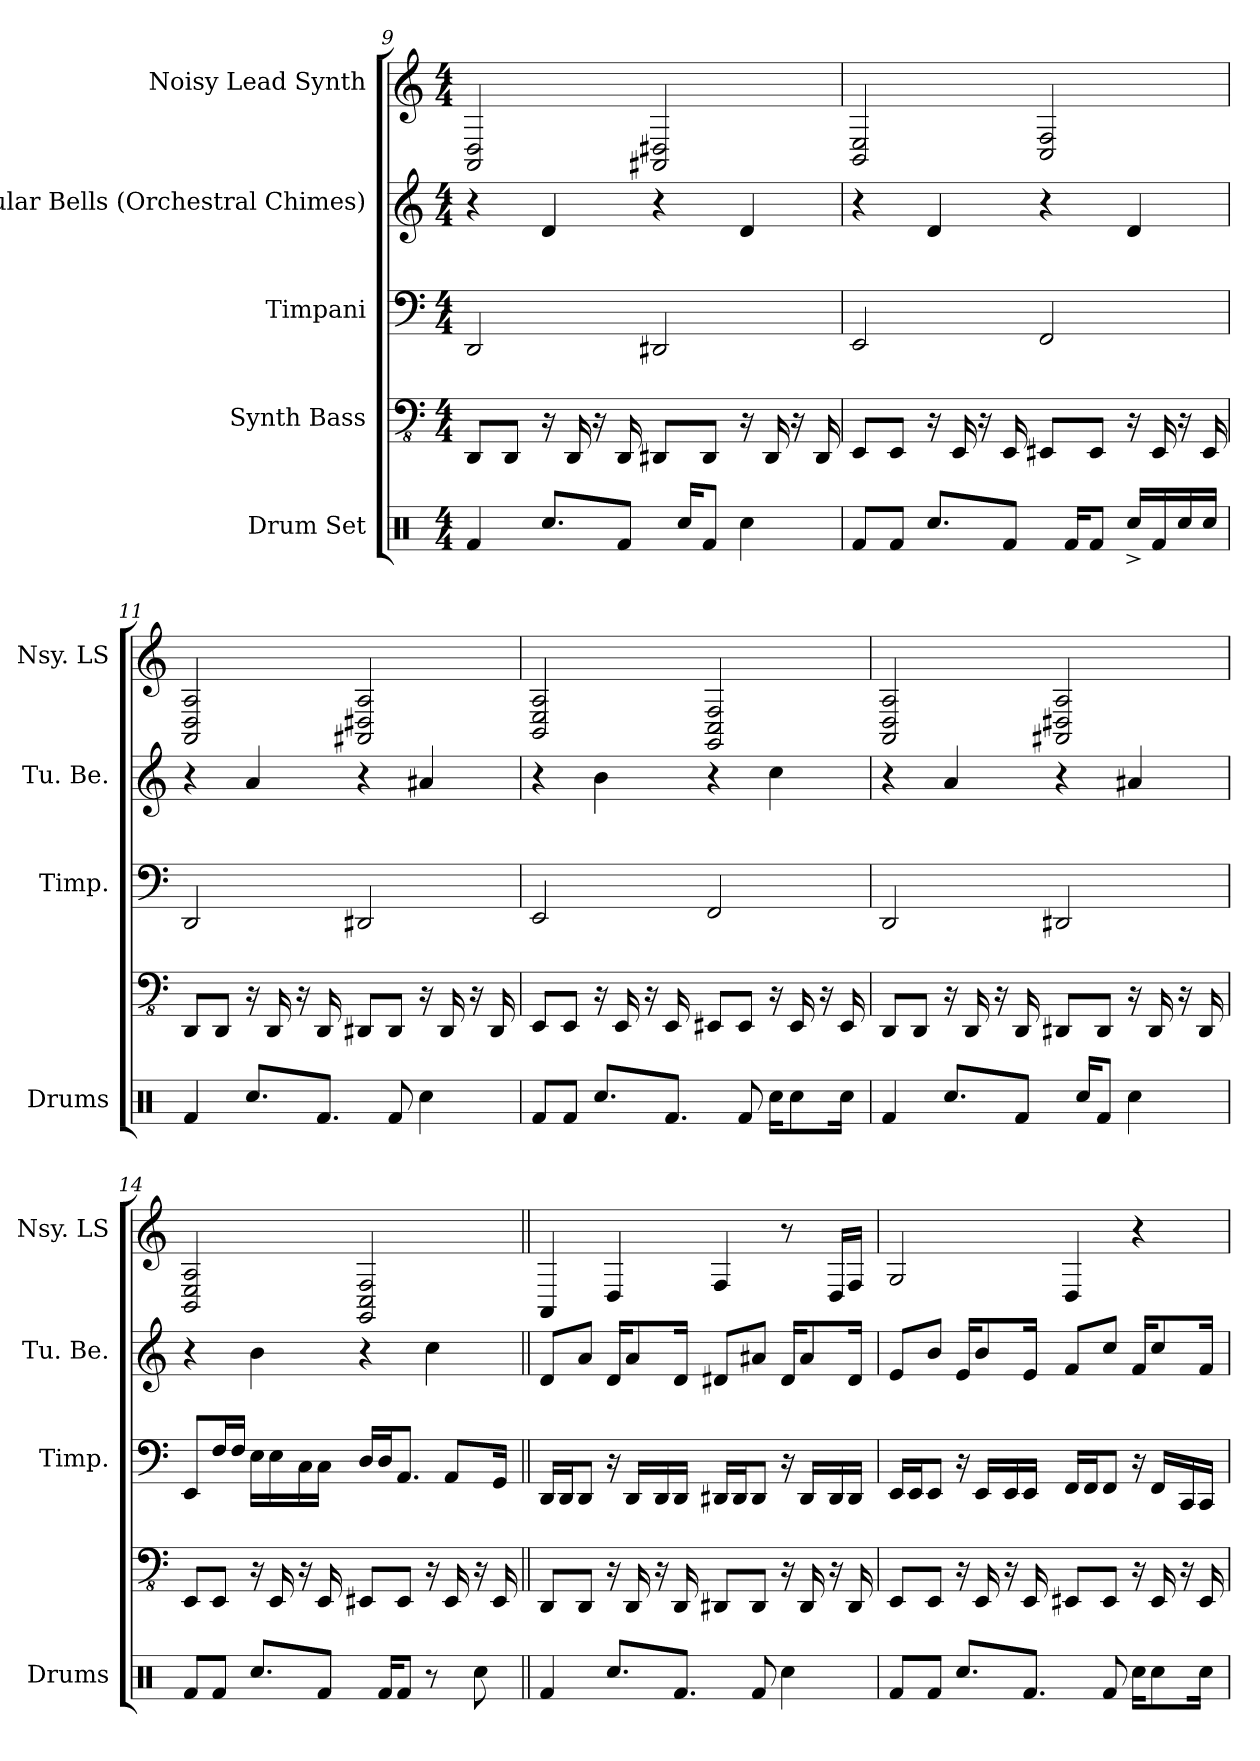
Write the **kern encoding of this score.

**kern	**kern	**kern	**kern	**kern
*part5	*part4	*part3	*part2	*part1
*staff5	*staff4	*staff3	*staff2	*staff1
*I"Drum Set	*I"Synth Bass	*I"Timpani	*I"Tubular Bells (Orchestral Chimes)	*I"Noisy Lead Synth
*I'Drums	*	*I'Timp.	*I'Tu. Be.	*I'Nsy. LS
*clefX	*clefFv4	*clefF4	*clefG2	*clefG2
*k[]	*k[]	*k[]	*k[]	*k[]
*M4/4	*M4/4	*M4/4	*M4/4	*M4/4
=9	=9	=9	=9	=9
4Rf	8DDDL	2DD	4r	2D 2AA
.	8DDDJ	.	.	.
8.RccL	16r	.	4d	.
.	16DDD	.	.	.
.	16r	.	.	.
8RfJ	16DDD	.	.	.
.	8DDD#XL	2DD#X	4r	2AA#X 2D#X
16RccKL	.	.	.	.
8RfJ	8DDD#J	.	.	.
4Rcc	16r	.	4d	.
.	16DDD#	.	.	.
.	16r	.	.	.
.	16DDD#	.	.	.
=10	=10	=10	=10	=10
8RfL	8EEEL	2EE	4r	2BB 2E
8RfJ	8EEEJ	.	.	.
8.RccL	16r	.	4d	.
.	16EEE	.	.	.
.	16r	.	.	.
8RfJ	16EEE	.	.	.
.	8EEE#XL	2FF	4r	2C 2F
16RfKL	.	.	.	.
8RfJ	8EEE#J	.	.	.
16Rcc^LL	16r	.	4d	.
16Rf	16EEE#	.	.	.
16Rcc	16r	.	.	.
16RccJJ	16EEE#	.	.	.
=11	=11	=11	=11	=11
4Rf	8DDDL	2DD	4r	2AA 2A 2D
.	8DDDJ	.	.	.
8.RccL	16r	.	4a	.
.	16DDD	.	.	.
.	16r	.	.	.
8.RfJ	16DDD	.	.	.
.	8DDD#XL	2DD#X	4r	2AA#X 2A 2D#X
8Rf	8DDD#J	.	.	.
4Rcc	16r	.	4a#X	.
.	16DDD#	.	.	.
.	16r	.	.	.
.	16DDD#	.	.	.
=12	=12	=12	=12	=12
8RfL	8EEEL	2EE	4r	2BB 2A 2E
8RfJ	8EEEJ	.	.	.
8.RccL	16r	.	4b	.
.	16EEE	.	.	.
.	16r	.	.	.
8.RfJ	16EEE	.	.	.
.	8EEE#XL	2FF	4r	2GG 2F 2C
8Rf	8EEE#J	.	.	.
16RccKL	16r	.	4cc	.
8Rcc	16EEE#	.	.	.
.	16r	.	.	.
16RccJk	16EEE#	.	.	.
=13	=13	=13	=13	=13
4Rf	8DDDL	2DD	4r	2AA 2A 2D
.	8DDDJ	.	.	.
8.RccL	16r	.	4a	.
.	16DDD	.	.	.
.	16r	.	.	.
8RfJ	16DDD	.	.	.
.	8DDD#XL	2DD#X	4r	2AA#X 2A 2D#X
16RccKL	.	.	.	.
8RfJ	8DDD#J	.	.	.
4Rcc	16r	.	4a#X	.
.	16DDD#	.	.	.
.	16r	.	.	.
.	16DDD#	.	.	.
=14	=14	=14	=14	=14
8RfL	8EEEL	8EEL	4r	2BB 2A 2E
8RfJ	8EEEJ	16FL	.	.
.	.	16FJJ	.	.
8.RccL	16r	16ELL	4b	.
.	16EEE	16E	.	.
.	16r	16C	.	.
8RfJ	16EEE	16CJJ	.	.
.	8EEE#XL	16DLL	4r	2GG 2F 2C
16RfKL	.	16DJ	.	.
8RfJ	8EEE#J	8.AAJ	.	.
8r	16r	.	4cc	.
.	16EEE#	8AAL	.	.
8Rcc	16r	.	.	.
.	16EEE#	16GGJk	.	.
=15||	=15||	=15||	=15||	=15||
4Rf	8DDDL	16DDLL	8dL	4AA
.	.	16DDJ	.	.
.	8DDDJ	8DDJ	8aJ	.
8.RccL	16r	16r	16dKL	4D
.	16DDD	16DDLL	8a	.
.	16r	16DD	.	.
8.RfJ	16DDD	16DDJJ	16dJk	.
.	8DDD#XL	16DD#XLL	8d#XL	4F
.	.	16DD#J	.	.
8Rf	8DDD#J	8DD#J	8a#XJ	.
4Rcc	16r	16r	16d#KL	8r
.	16DDD#	16DD#LL	8a#	.
.	16r	16DD#	.	16DLL
.	16DDD#	16DD#JJ	16d#Jk	16FJJ
=16	=16	=16	=16	=16
8RfL	8EEEL	16EELL	8eL	2G
.	.	16EEJ	.	.
8RfJ	8EEEJ	8EEJ	8bJ	.
8.RccL	16r	16r	16eKL	.
.	16EEE	16EELL	8b	.
.	16r	16EE	.	.
8.RfJ	16EEE	16EEJJ	16eJk	.
.	8EEE#XL	16FFLL	8fL	4D
.	.	16FFJ	.	.
8Rf	8EEE#J	8FFJ	8ccJ	.
16RccKL	16r	16r	16fKL	4r
8Rcc	16EEE#	16FFLL	8cc	.
.	16r	16CC	.	.
16RccJk	16EEE#	16CCJJ	16fJk	.
=	=	=	=	=
*-	*-	*-	*-	*-
